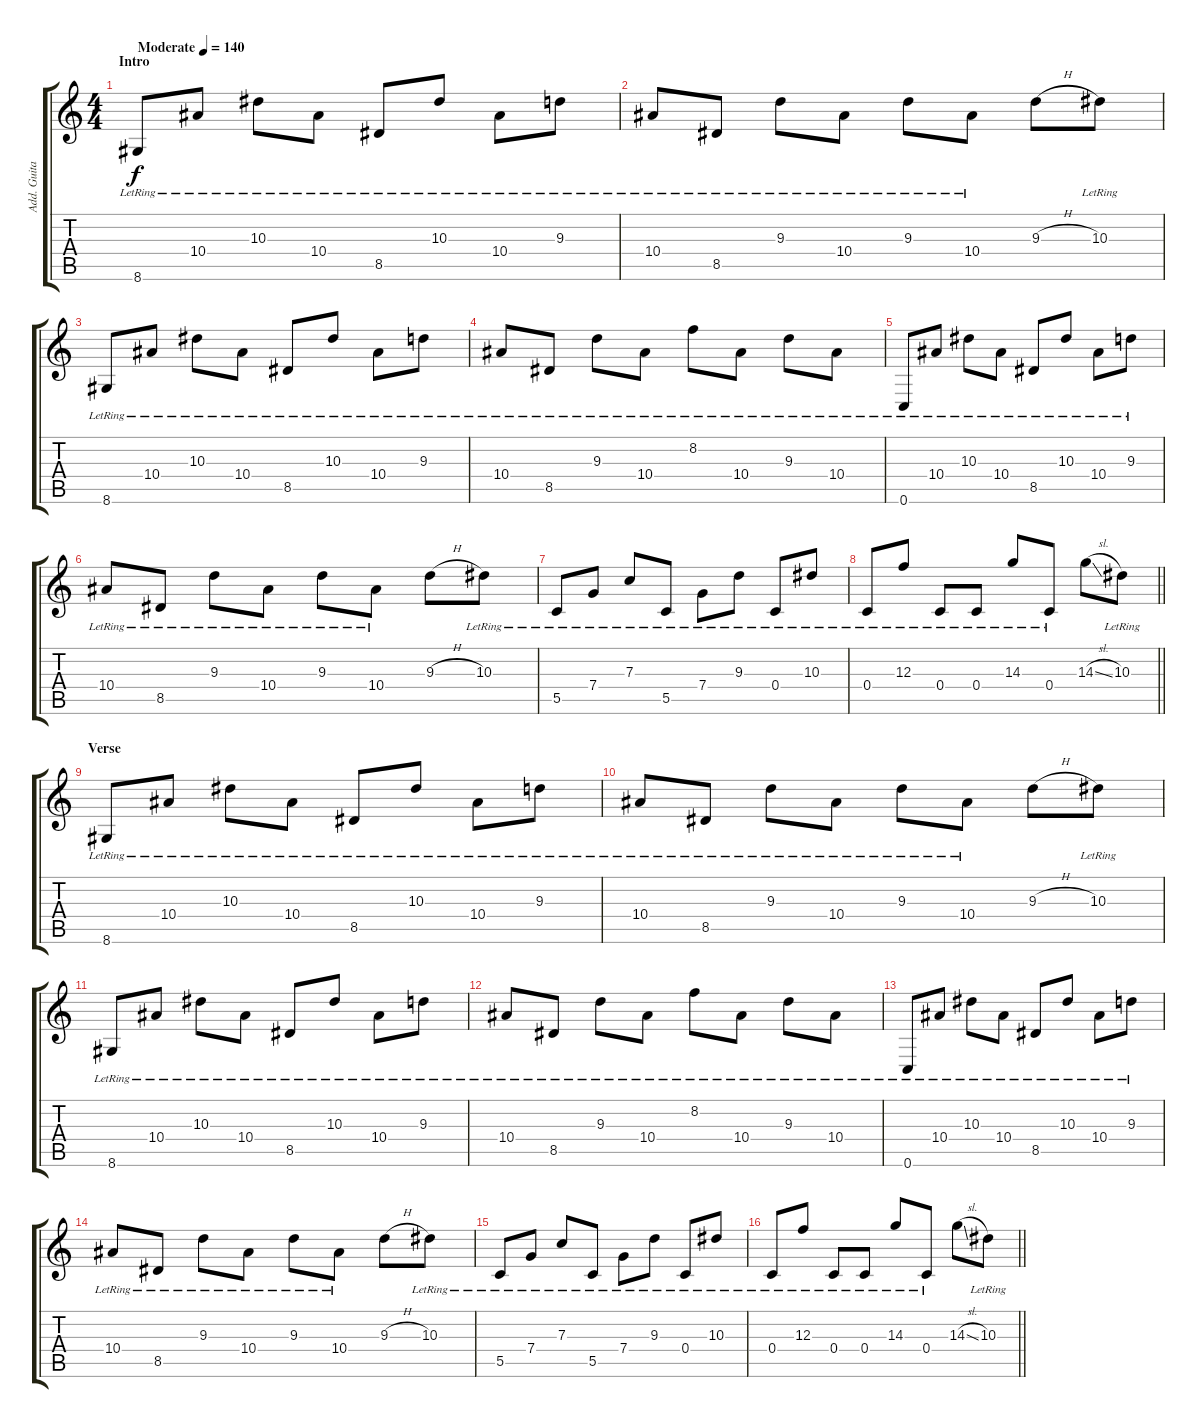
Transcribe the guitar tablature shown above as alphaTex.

\track ("Add. Guitar" "Add. Guita") {instrument electricguitarjazz}
\staff {score tabs}
\tuning (D4 A3 F3 C3 G2 C2) {hide}
\ts (4 4)
\section ("" "Intro")
\tempo (140 "Moderate")
\clef g2
\ks c
8.6{lr}.8{dy f instrument electricguitarjazz} 10.4{lr}.8 10.3{lr}.8 10.4{lr}.8 8.5{lr}.8 10.3{lr}.8 10.4{lr}.8 9.3{lr}.8 |
10.4{lr}.8 8.5{lr}.8 9.3{lr}.8 10.4{lr}.8 9.3{lr}.8 10.4{lr}.8 9.3{h}.8 10.3{lr}.8 |
8.6{lr}.8 10.4{lr}.8 10.3{lr}.8 10.4{lr}.8 8.5{lr}.8 10.3{lr}.8 10.4{lr}.8 9.3{lr}.8 |
10.4{lr}.8 8.5{lr}.8 9.3{lr}.8 10.4{lr}.8 8.2{lr}.8 10.4{lr}.8 9.3{lr}.8 10.4{lr}.8 |
0.6{lr}.8 10.4{lr}.8 10.3{lr}.8 10.4{lr}.8 8.5{lr}.8 10.3{lr}.8 10.4{lr}.8 9.3{lr}.8 |
10.4{lr}.8 8.5{lr}.8 9.3{lr}.8 10.4{lr}.8 9.3{lr}.8 10.4{lr}.8 9.3{h}.8 10.3{lr}.8 |
5.5{lr}.8 7.4{lr}.8 7.3{lr}.8 5.5{lr}.8 7.4{lr}.8 9.3{lr}.8 0.4{lr}.8 10.3{lr}.8 |
\barLineRight lightlight
0.4{lr}.8 12.3{lr}.8 0.4{lr}.8 0.4{lr}.8 14.3{lr}.8 0.4{lr}.8 14.3{sl}.8 10.3{lr}.8 |
\section ("" "Verse")
8.6{lr}.8 10.4{lr}.8 10.3{lr}.8 10.4{lr}.8 8.5{lr}.8 10.3{lr}.8 10.4{lr}.8 9.3{lr}.8 |
10.4{lr}.8 8.5{lr}.8 9.3{lr}.8 10.4{lr}.8 9.3{lr}.8 10.4{lr}.8 9.3{h}.8 10.3{lr}.8 |
8.6{lr}.8 10.4{lr}.8 10.3{lr}.8 10.4{lr}.8 8.5{lr}.8 10.3{lr}.8 10.4{lr}.8 9.3{lr}.8 |
10.4{lr}.8 8.5{lr}.8 9.3{lr}.8 10.4{lr}.8 8.2{lr}.8 10.4{lr}.8 9.3{lr}.8 10.4{lr}.8 |
0.6{lr}.8 10.4{lr}.8 10.3{lr}.8 10.4{lr}.8 8.5{lr}.8 10.3{lr}.8 10.4{lr}.8 9.3{lr}.8 |
10.4{lr}.8 8.5{lr}.8 9.3{lr}.8 10.4{lr}.8 9.3{lr}.8 10.4{lr}.8 9.3{h}.8 10.3{lr}.8 |
5.5{lr}.8 7.4{lr}.8 7.3{lr}.8 5.5{lr}.8 7.4{lr}.8 9.3{lr}.8 0.4{lr}.8 10.3{lr}.8 |
\barLineRight lightlight
0.4{lr}.8 12.3{lr}.8 0.4{lr}.8 0.4{lr}.8 14.3{lr}.8 0.4{lr}.8 14.3{sl}.8 10.3{lr}.8
